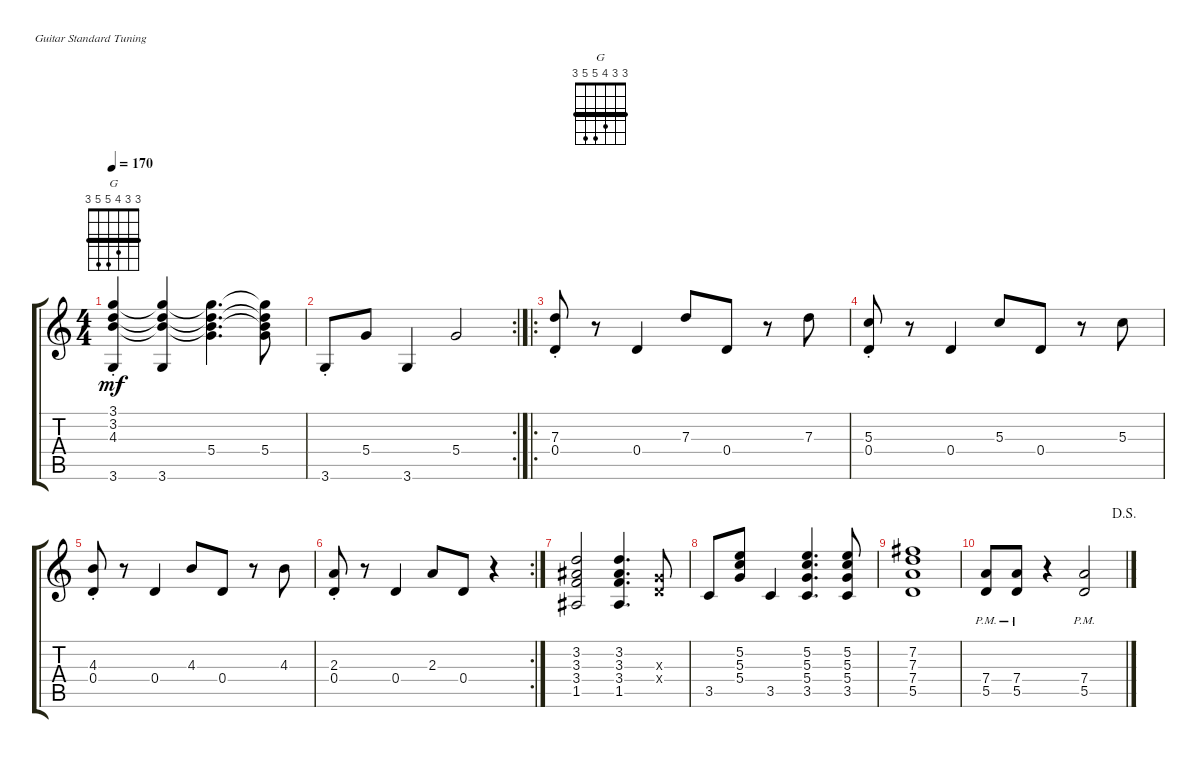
\defaultSystemsLayout 4
\bracketExtendMode groupsimilarinstruments
\singleTrackTrackNamePolicy hidden
\multiTrackTrackNamePolicy hidden
\firstSystemTrackNameOrientation horizontal
\otherSystemsTrackNameOrientation horizontal
\chordDiagramsInScore
\track ("Steel Guitar" "S-Gt") {instrument acousticguitarsteel}
\staff {score tabs}
\tuning (E4 B3 G3 D3 A2 E2)
\chord ("G" 3 3 4 5 5 3) {barre (3 3)}
\ts (4 4)
\tempo 170
\clef g2
\ks c
(3.6{st} 3.1 3.2 4.3).4{ch "G" dy mf} (3.6 4.3{t} 3.2{t} 3.1{t}).4 (5.4 3.1{t} 3.2{t} 4.3{t}).4{d} (5.4 4.3{t} 3.2{t} 3.1{t}).8 |
\rc 2
3.6{st}.8 5.4.8 3.6.4 5.4.2 |
\ro
(0.4{st} 7.3).8 r.8 0.4.4 7.3.8 0.4.8 r.8 7.3.8 |
(0.4{st} 5.3).8 r.8 0.4.4 5.3.8 0.4.8 r.8 5.3.8 |
(0.4{st} 4.3).8 r.8 0.4.4 4.3.8 0.4.8 r.8 4.3.8 |
\rc 2
(0.4{st} 2.3).8 r.8 0.4.4 2.3.8 0.4.8 r.4 |
(1.5 3.4 3.3 3.2).2 (1.5 3.4 3.3 3.2).4{d} (0.3{x} 0.4{x}).8 |
3.5.8 (5.4 5.3 5.2).8 3.5.4 (5.4 5.3 5.2 3.5).4{d} (5.4 5.2 5.3 3.5).8 |
(5.5 7.4 7.3 7.2).1 |
\jump dalsegno
(5.5{pm} 7.4{pm}).8 (5.5{pm} 7.4{pm}).8 r.4 (5.5{pm} 7.4{pm}).2
